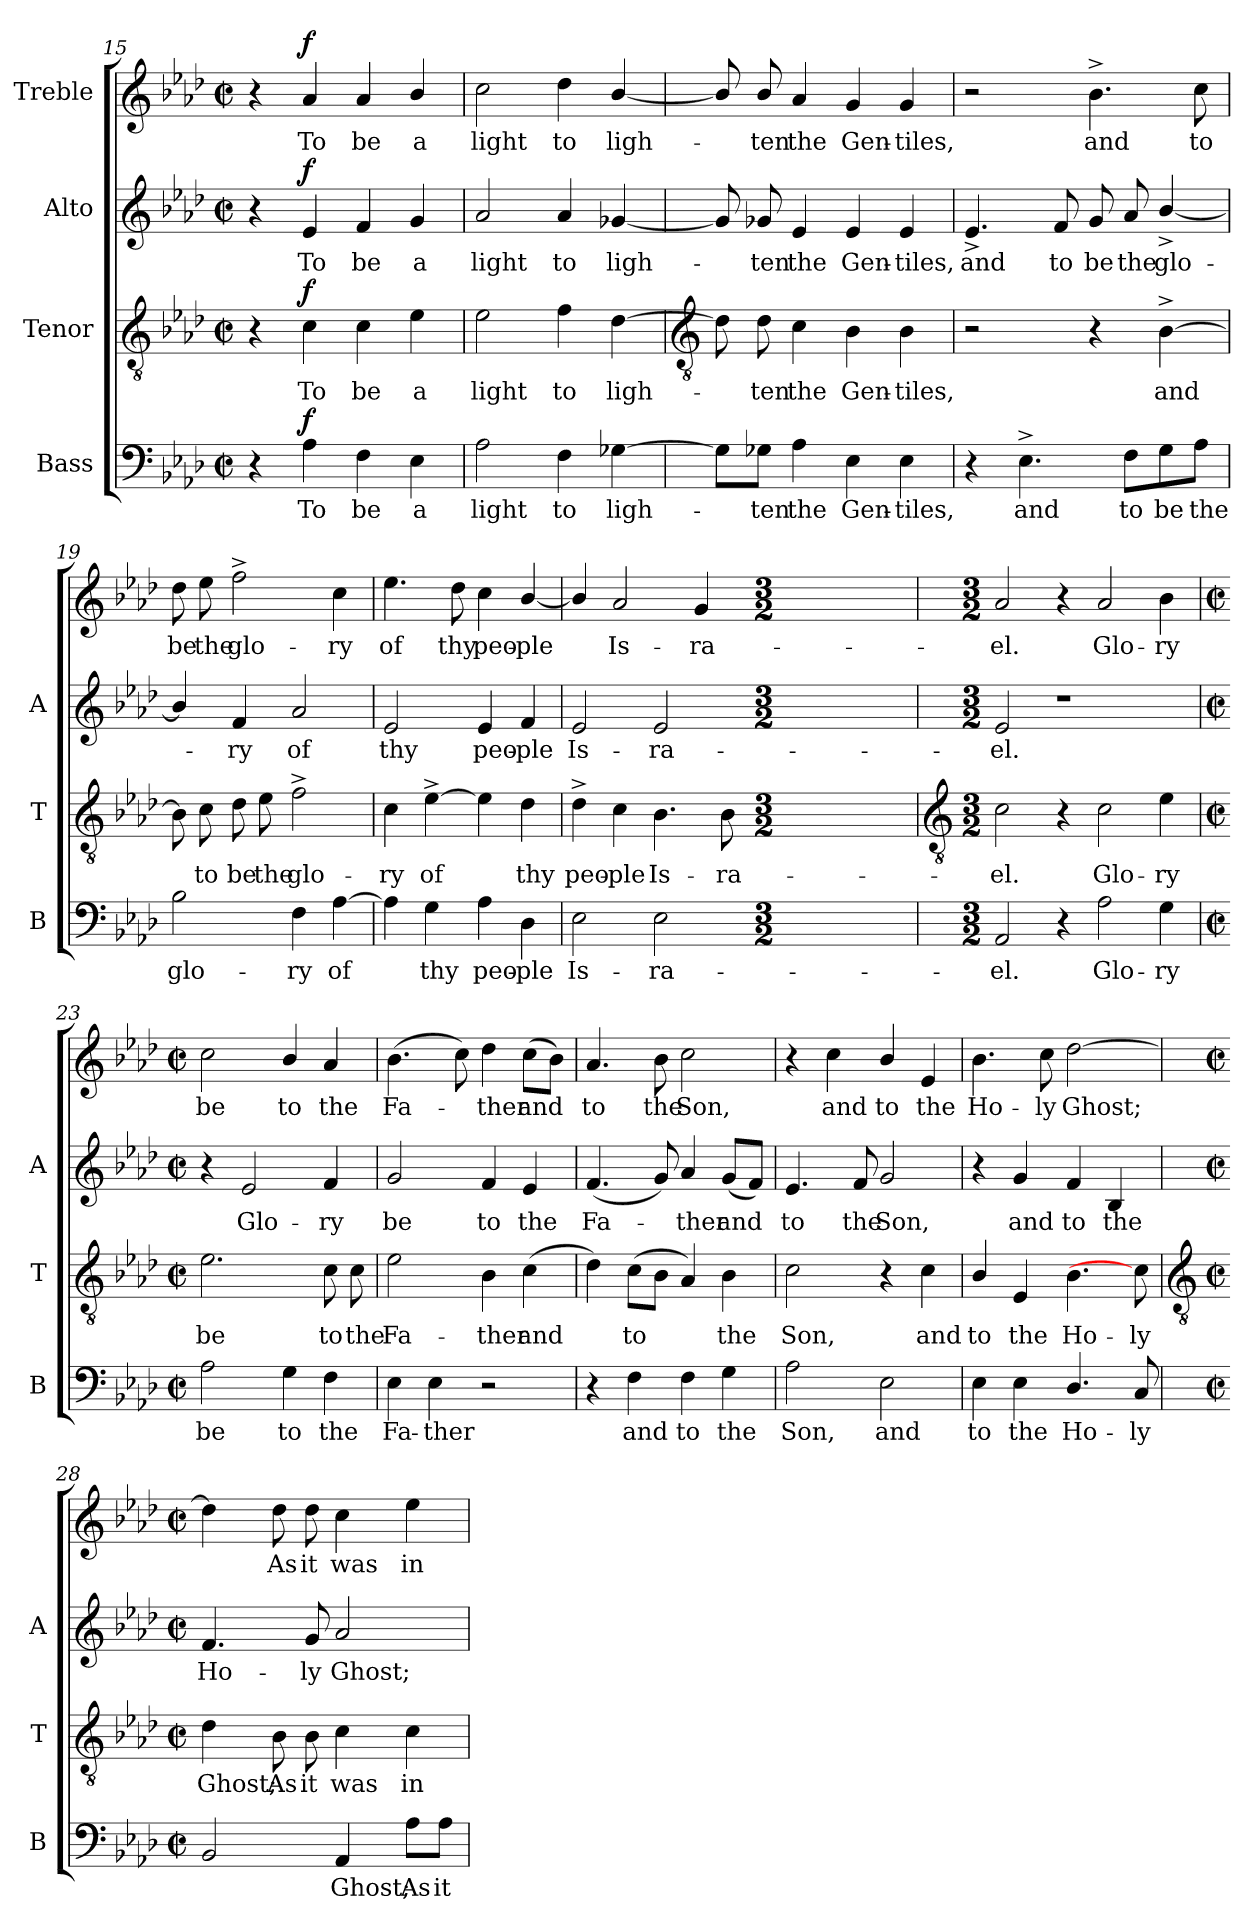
**kern	**text	**dynam	**kern	**text	**dynam	**kern	**text	**dynam	**kern	**text	**dynam
*part4	*part4	*part4	*part3	*part3	*part3	*part2	*part2	*part2	*part1	*part1	*part1
*staff4	*staff4	*staff4	*staff3	*staff3	*staff3	*staff2	*staff2	*staff2	*staff1	*staff1	*staff1
*I"Bass	*	*	*I"Tenor	*	*	*I"Alto	*	*	*I"Treble	*	*
*I'B	*	*	*I'T	*	*	*I'A	*	*	*	*	*
*clefF4	*	*	*clefGv2	*	*	*clefG2	*	*	*clefG2	*	*
*k[b-e-a-d-]	*	*	*k[b-e-a-d-]	*	*	*k[b-e-a-d-]	*	*	*k[b-e-a-d-]	*	*
*A-:	*	*	*A-:	*	*	*A-:	*	*	*A-:	*	*
*M2/2	*	*	*M2/2	*	*	*M2/2	*	*	*M2/2	*	*
*met(c|)	*	*	*met(c|)	*	*	*met(c|)	*	*	*met(c|)	*	*
=15	=15	=15	=15	=15	=15	=15	=15	=15	=15	=15	=15
4r	.	.	4r	.	.	4r	.	.	4r	.	.
!	!LO:LY:b	!LO:DY:b	!	!LO:LY:b	!LO:DY:b	!	!LO:LY:b	!LO:DY:b	!	!LO:LY:b	!LO:DY:b
4A-	To	f	4c	To	f	4e-	To	f	4a-	To	f
!	!LO:LY:b	!	!	!LO:LY:b	!	!	!LO:LY:b	!	!	!LO:LY:b	!
4F	be	.	4c	be	.	4f	be	.	4a-	be	.
!	!LO:LY:b	!	!	!LO:LY:b	!	!	!LO:LY:b	!	!	!LO:LY:b	!
4E-	a	.	4e-	a	.	4g	a	.	4b-/	a	.
=16	=16	=16	=16	=16	=16	=16	=16	=16	=16	=16	=16
!	!LO:LY:b	!	!	!LO:LY:b	!	!	!LO:LY:b	!	!	!LO:LY:b	!
2A-	light	.	2e-	light	.	2a-	light	.	2cc	light	.
!	!LO:LY:b	!	!	!LO:LY:b	!	!	!LO:LY:b	!	!	!LO:LY:b	!
4F	to	.	4f	to	.	4a-	to	.	4dd-	to	.
!	!LO:LY:b	!	!	!LO:LY:b	!	!	!LO:LY:b	!	!	!LO:LY:b	!
[4G-X	ligh-	.	[4d-	ligh-	.	[4g-X	ligh-	.	[4b-/	ligh-	.
!!LO:LB:g=z
=17	=17	=17	=17	=17	=17	=17	=17	=17	=17	=17	=17
*	*	*	*clefGv2	*	*	*	*	*	*	*	*
8G-\L]	.	.	8d-]	.	.	8g-]	.	.	8b-/]	.	.
!	!LO:LY:b	!	!	!LO:LY:b	!	!	!LO:LY:b	!	!	!LO:LY:b	!
8G-\J	ten	.	8d-	ten	.	8g-	ten	.	8b-/	ten	.
!	!LO:LY:b	!	!	!LO:LY:b	!	!	!LO:LY:b	!	!	!LO:LY:b	!
4A-	the	.	4c	the	.	4e-	the	.	4a-	the	.
!	!LO:LY:b	!	!	!LO:LY:b	!	!	!LO:LY:b	!	!	!LO:LY:b	!
4E-	Gen-	.	4B-	Gen-	.	4e-	Gen-	.	4g	Gen-	.
!	!LO:LY:b	!	!	!LO:LY:b	!	!	!LO:LY:b	!	!	!LO:LY:b	!
4E-	-tiles,	.	4B-	-tiles,	.	4e-	-tiles,	.	4g	-tiles,	.
=18	=18	=18	=18	=18	=18	=18	=18	=18	=18	=18	=18
!	!	!	!	!	!	!	!LO:LY:b	!	!	!	!
4r	.	.	2r	.	.	4.e-^	and	.	2r	.	.
!	!LO:LY:b	!	!	!	!	!	!	!	!	!	!
4.E-^	and	.	.	.	.	.	.	.	.	.	.
!	!	!	!	!	!	!	!LO:LY:b	!	!	!	!
.	.	.	.	.	.	8f	to	.	.	.	.
!	!	!	!	!	!	!	!LO:LY:b	!	!	!LO:LY:b	!
.	.	.	4r	.	.	8g	be	.	4.b-^	and	.
!	!LO:LY:b	!	!	!	!	!	!LO:LY:b	!	!	!	!
8F\L	to	.	.	.	.	8a-	the	.	.	.	.
!	!LO:LY:b	!	!	!LO:LY:b	!	!	!LO:LY:b	!	!	!	!
8G\	be	.	[4B-^	and	.	[4b-^/	glo-	.	.	.	.
!	!LO:LY:b	!	!	!	!	!	!	!	!	!LO:LY:b	!
8A-\J	the	.	.	.	.	.	.	.	8cc	to	.
=19	=19	=19	=19	=19	=19	=19	=19	=19	=19	=19	=19
!	!LO:LY:b	!	!	!	!	!	!	!	!	!LO:LY:b	!
2B-	glo-	.	8B-]	.	.	4b-/]	.	.	8dd-	be	.
!	!	!	!	!LO:LY:b	!	!	!	!	!	!LO:LY:b	!
.	.	.	8c	to	.	.	.	.	8ee-	the	.
!	!	!	!	!LO:LY:b	!	!	!LO:LY:b	!	!	!LO:LY:b	!
.	.	.	8d-	be	.	4f	ry	.	2ff^	glo-	.
!	!	!	!	!LO:LY:b	!	!	!	!	!	!	!
.	.	.	8e-	the	.	.	.	.	.	.	.
!	!LO:LY:b	!	!	!LO:LY:b	!	!	!LO:LY:b	!	!	!	!
4F	-ry	.	2f^	glo-	.	2a-	of	.	.	.	.
!	!LO:LY:b	!	!	!	!	!	!	!	!	!LO:LY:b	!
[4A-	of	.	.	.	.	.	.	.	4cc	-ry	.
=20	=20	=20	=20	=20	=20	=20	=20	=20	=20	=20	=20
!	!	!	!	!LO:LY:b	!	!	!LO:LY:b	!	!	!LO:LY:b	!
4A-]	.	.	4c	-ry	.	2e-	thy	.	4.ee-	of	.
!	!LO:LY:b	!	!	!LO:LY:b	!	!	!	!	!	!	!
4G	thy	.	[4e-^	of	.	.	.	.	.	.	.
!	!	!	!	!	!	!	!	!	!	!LO:LY:b	!
.	.	.	.	.	.	.	.	.	8dd-	thy	.
!	!LO:LY:b	!	!	!	!	!	!LO:LY:b	!	!	!LO:LY:b	!
4A-	peo-	.	4e-]	.	.	4e-	peo-	.	4cc	peo-	.
!	!LO:LY:b	!	!	!LO:LY:b	!	!	!LO:LY:b	!	!	!LO:LY:b	!
4D-	-ple	.	4d-	thy	.	4f	-ple	.	[4b-/	-ple	.
=21	=21	=21	=21	=21	=21	=21	=21	=21	=21	=21	=21
!	!LO:LY:b	!	!	!LO:LY:b	!	!	!LO:LY:b	!	!	!	!
2E-	Is-	.	4d-^	peo-	.	2e-	Is-	.	4b-/]	.	.
!	!	!	!	!LO:LY:b	!	!	!	!	!	!LO:LY:b	!
.	.	.	4c	-ple	.	.	.	.	2a-	Is-	.
!	!LO:LY:b	!	!	!LO:LY:b	!	!	!LO:LY:b	!	!	!	!
2E-	-ra-	.	4.B-	Is-	.	2e-	-ra-	.	.	.	.
!	!	!	!	!	!	!	!	!	!	!LO:LY:b	!
.	.	.	.	.	.	.	.	.	4g	-ra-	.
!	!	!	!	!LO:LY:b	!	!	!	!	!	!	!
.	.	.	8B-	-ra-	.	.	.	.	.	.	.
*M3/2	*	*	*M3/2	*	*	*M3/2	*	*	*M3/2	*	*
!!LO:LB:g=z
=22	=22	=22	=22	=22	=22	=22	=22	=22	=22	=22	=22
*	*	*	*clefGv2	*	*	*	*	*	*	*	*
*M3/2	*	*	*M3/2	*	*	*M3/2	*	*	*M3/2	*	*
!	!LO:LY:b	!	!	!LO:LY:b	!	!	!LO:LY:b	!	!	!LO:LY:b	!
2AA-	-el.	.	2c	-el.	.	2e-	-el.	.	2a-	-el.	.
4r	.	.	4r	.	.	1r	.	.	4r	.	.
!	!LO:LY:b	!	!	!LO:LY:b	!	!	!	!	!	!LO:LY:b	!
2A-	Glo-	.	2c	Glo-	.	.	.	.	2a-	Glo-	.
!	!LO:LY:b	!	!	!LO:LY:b	!	!	!	!	!	!LO:LY:b	!
4G	-ry	.	4e-	-ry	.	.	.	.	4b-	-ry	.
=23	=23	=23	=23	=23	=23	=23	=23	=23	=23	=23	=23
*M2/2	*	*	*M2/2	*	*	*M2/2	*	*	*M2/2	*	*
*met(c|)	*	*	*met(c|)	*	*	*met(c|)	*	*	*met(c|)	*	*
!	!LO:LY:b	!	!	!LO:LY:b	!	!	!	!	!	!LO:LY:b	!
2A-	be	.	2.e-	be	.	4r	.	.	2cc	be	.
!	!	!	!	!	!	!	!LO:LY:b	!	!	!	!
.	.	.	.	.	.	2e-	Glo-	.	.	.	.
!	!LO:LY:b	!	!	!	!	!	!	!	!	!LO:LY:b	!
4G	to	.	.	.	.	.	.	.	4b-/	to	.
!	!LO:LY:b	!	!	!LO:LY:b	!	!	!LO:LY:b	!	!	!LO:LY:b	!
4F	the	.	8c	to	.	4f	-ry	.	4a-	the	.
!	!	!	!	!LO:LY:b	!	!	!	!	!	!	!
.	.	.	8c	the	.	.	.	.	.	.	.
=24	=24	=24	=24	=24	=24	=24	=24	=24	=24	=24	=24
!	!LO:LY:b	!	!	!LO:LY:b	!	!	!LO:LY:b	!	!	!LO:LY:b	!
4E-	Fa-	.	2e-	Fa-	.	2g	be	.	(>4.b-	Fa-	.
!	!LO:LY:b	!	!	!	!	!	!	!	!	!	!
4E-	-ther	.	.	.	.	.	.	.	.	.	.
.	.	.	.	.	.	.	.	.	8cc)	.	.
!	!	!	!	!LO:LY:b	!	!	!LO:LY:b	!	!	!LO:LY:b	!
2r	.	.	4B-	-ther	.	4f	to	.	4dd-	ther	.
!	!	!	!	!LO:LY:b	!	!	!LO:LY:b	!	!	!LO:LY:b	!
.	.	.	(>4c	and	.	4e-	the	.	(>8ccL	and	.
.	.	.	.	.	.	.	.	.	8b-J)	.	.
=25	=25	=25	=25	=25	=25	=25	=25	=25	=25	=25	=25
!	!	!	!	!	!	!	!LO:LY:b	!	!	!LO:LY:b	!
4r	.	.	4d-)	.	.	(<4.f	Fa-	.	4.a-	to	.
!	!LO:LY:b	!	!	!LO:LY:b	!	!	!	!	!	!	!
4F\	and	.	(>8cL	to	.	.	.	.	.	.	.
!	!	!	!	!	!	!	!	!	!	!LO:LY:b	!
.	.	.	8B-J	.	.	8g)	.	.	8b-	the	.
!	!LO:LY:b	!	!	!	!	!	!LO:LY:b	!	!	!LO:LY:b	!
4F\	to	.	4A-)	.	.	4a-	ther	.	2cc	Son,	.
!	!LO:LY:b	!	!	!LO:LY:b	!	!	!LO:LY:b	!	!	!	!
4G\	the	.	4B-	the	.	(<8gL	and	.	.	.	.
.	.	.	.	.	.	8fJ)	.	.	.	.	.
=26	=26	=26	=26	=26	=26	=26	=26	=26	=26	=26	=26
!	!LO:LY:b	!	!	!LO:LY:b	!	!	!LO:LY:b	!	!	!	!
2A-\	Son,	.	2c	Son,	.	4.e-	to	.	4r	.	.
!	!	!	!	!	!	!	!	!	!	!LO:LY:b	!
.	.	.	.	.	.	.	.	.	4cc	and	.
!	!	!	!	!	!	!	!LO:LY:b	!	!	!	!
.	.	.	.	.	.	8f	the	.	.	.	.
!	!LO:LY:b	!	!	!	!	!	!LO:LY:b	!	!	!LO:LY:b	!
2E-\	and	.	4r	.	.	2g	Son,	.	4b-/	to	.
!	!	!	!	!LO:LY:b	!	!	!	!	!	!LO:LY:b	!
.	.	.	4c	and	.	.	.	.	4e-	the	.
=27	=27	=27	=27	=27	=27	=27	=27	=27	=27	=27	=27
!	!LO:LY:b	!	!	!LO:LY:b	!	!	!	!	!	!LO:LY:b	!
4E-\	to	.	4B-/	to	.	4r	.	.	4.b-	Ho-	.
!	!LO:LY:b	!	!	!LO:LY:b	!	!	!LO:LY:b	!	!	!	!
4E-\	the	.	4E-	the	.	4g	and	.	.	.	.
!	!	!	!	!	!	!	!	!	!	!LO:LY:b	!
.	.	.	.	.	.	.	.	.	8cc	-ly	.
!	!LO:LY:b	!	!	!LO:LY:b	!	!	!LO:LY:b	!	!	!LO:LY:b	!
4.D-/	Ho-	.	4.B-	Ho-	.	4f	to	.	[2dd-	Ghost;	.
!	!	!	!	!	!	!	!LO:LY:b	!	!	!	!
.	.	.	.	.	.	4B-	the	.	.	.	.
!	!LO:LY:b	!	!	!LO:LY:b	!	!	!	!	!	!	!
8C	-ly	.	8c]	-ly	.	.	.	.	.	.	.
!!LO:LB:g=z
=28	=28	=28	=28	=28	=28	=28	=28	=28	=28	=28	=28
*	*	*	*clefGv2	*	*	*	*	*	*	*	*
*M2/2	*	*	*M2/2	*	*	*M2/2	*	*	*M2/2	*	*
*met(c|)	*	*	*met(c|)	*	*	*met(c|)	*	*	*met(c|)	*	*
!	!	!	!	!LO:LY:b	!	!	!LO:LY:b	!	!	!	!
2BB-	.	.	4d-	Ghost;	.	4.f	Ho-	.	4dd-]	.	.
!	!	!	!	!LO:LY:b	!	!	!	!	!	!LO:LY:b	!
.	.	.	8B-	As	.	.	.	.	8dd-	As	.
!	!	!	!	!LO:LY:b	!	!	!LO:LY:b	!	!	!LO:LY:b	!
.	.	.	8B-	it	.	8g	-ly	.	8dd-	it	.
!	!LO:LY:b	!	!	!LO:LY:b	!	!	!LO:LY:b	!	!	!LO:LY:b	!
4AA-	Ghost;	.	4c	was	.	2a-	Ghost;	.	4cc	was	.
!	!LO:LY:b	!	!	!LO:LY:b	!	!	!	!	!	!LO:LY:b	!
8A-\L	As	.	4c	in	.	.	.	.	4ee-	in	.
!	!LO:LY:b	!	!	!	!	!	!	!	!	!	!
8A-\J	it	.	.	.	.	.	.	.	.	.	.
=	=	=	=	=	=	=	=	=	=	=	=
*-	*-	*-	*-	*-	*-	*-	*-	*-	*-	*-	*-
